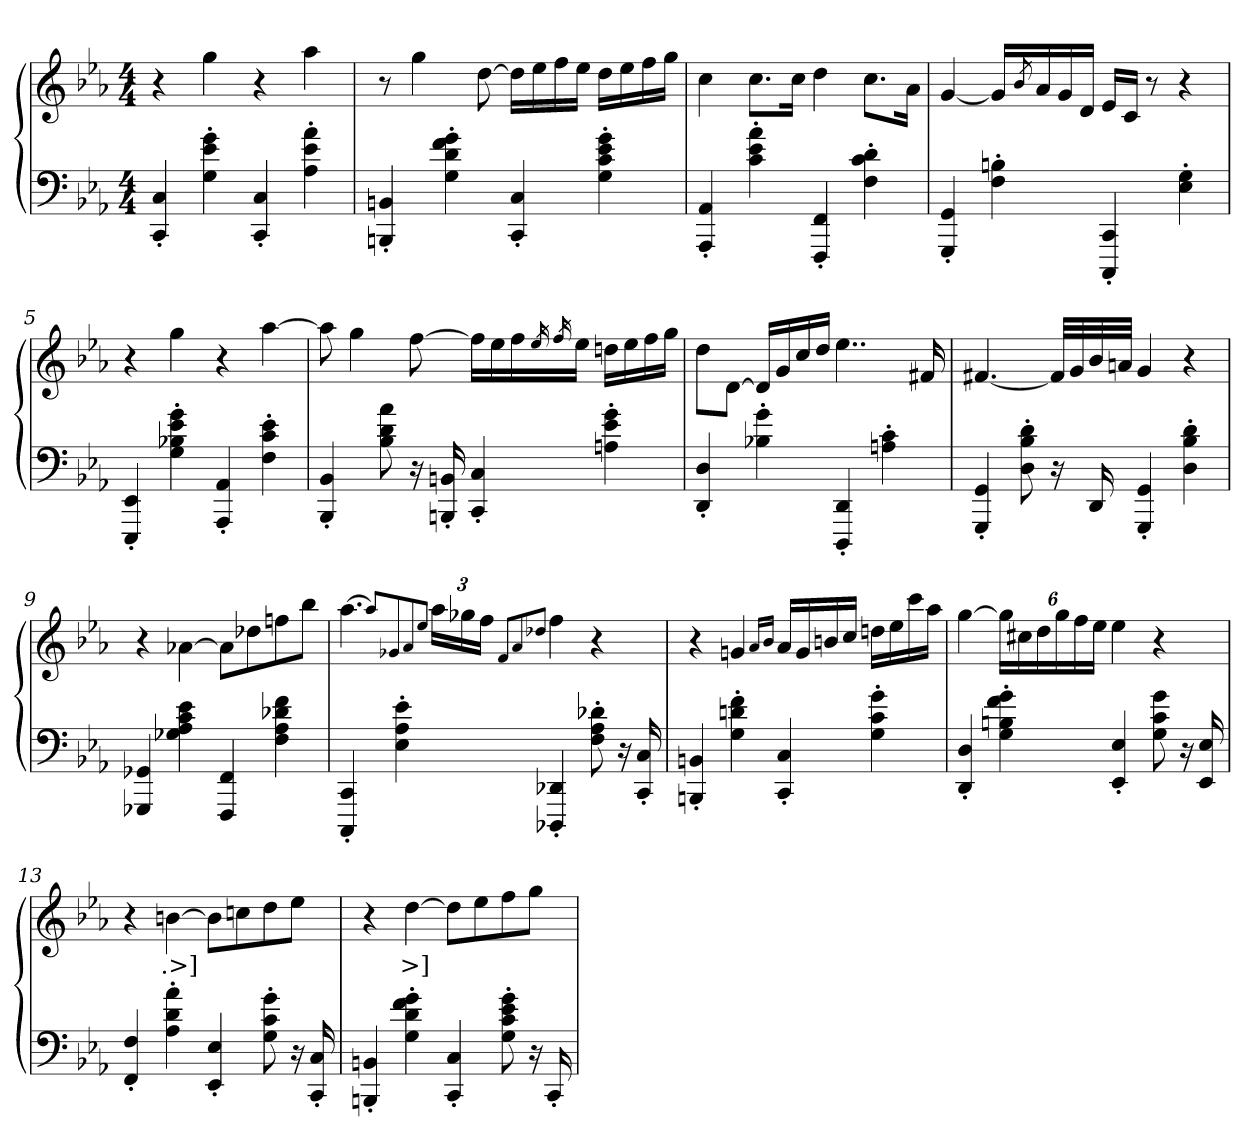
**kern	**kern	**text
*part2	*part1	*part1
*staff2	*staff1	*staff1
*clefF4	*clefG2	*
*k[b-e-a-]	*k[b-e-a-]	*
*M4/4	*M4/4	*
=1	=1	=1
4C'> 4CC'>	4r	.
4g'> 4e-'> 4G'>	4gg	.
4C'> 4CC'>	4r	.
4a-'> 4e-'> 4A-'>	4aa-	.
=2	=2	=2
4BBn'> 4BBBn'>	8r	.
.	4gg	.
4g'> 4f'> 4d'> 4G'>	.	.
.	[8dd	.
4C'> 4CC'>	16ddLL]	.
.	16ee-	.
.	16ff	.
.	16ee-JJ	.
4g'> 4e-'> 4c'> 4G'>	16ddLL	.
.	16ee-	.
.	16ff	.
.	16ggJJ	.
=3	=3	=3
4AA-'> 4AAA-'>	4cc	.
4a-'> 4e-'> 4c'>	8.ccL	.
.	16ccJk	.
4FF'> 4FFF'>	4dd	.
4d'> 4c'> 4F'>	8.ccL	.
.	16a-Jk	.
=4	=4	=4
4GG'> 4GGG'>	[4g	.
4Bn'> 4F'>	16gLL]	.
.	8qb-/	.
.	16a-	.
.	16g	.
.	16dJJ	.
4CC'> 4CCC'>	16e-LL	.
.	16cJJ	.
.	8r	.
4G'> 4E-'>	4r	.
=5	=5	=5
4EE-'> 4EEE-'>	4r	.
4g'> 4e-'> 4B-X'> 4G'>	4gg	.
4AA-'> 4AAA-'>	4r	.
4e-'> 4c'> 4F'>	[4aa-	.
=6	=6	=6
4BB-'> 4BBB-'>	8aa-]	.
.	4gg	.
8a- 8d 8B-	.	.
16r	[8ff	.
16BBn'> 16BBBn'>	.	.
4C'> 4CC'>	16ffLL]	.
.	16ee-	.
.	16ff	.
.	16qee-/	.
.	16qff/	.
.	16ee-JJ	.
4g'> 4e-'> 4An'>	16ddnLL	.
.	16ee-	.
.	16ff	.
.	16ggJJ	.
=7	=7	=7
4D'> 4DD'>	8dd\L	.
.	[8dJ	.
4g'> 4B-X'>	16dLL]	.
.	16g	.
.	16cc	.
.	16ddJJ	.
4DD'> 4DDD'>	4..ee-	.
4c'> 4An'>	.	.
.	16f#X	.
=8	=8	=8
4GG'> 4GGG'>	[4.f#X	.
8d'> 8B-'> 8D'>	.	.
16r	32f#LLL]	.
.	32g	.
16DD	32b-	.
.	32anJJJ	.
4GG'> 4GGG'>	4g	.
4d'> 4B-'> 4D'>	4r	.
=9	=9	=9
4GG-X 4GGG-X	4r	.
4e- 4c 4A- 4G-	[4a-X\	.
4FF 4FFF	8a-L]	.
.	8dd-X	.
4f 4d-X 4A- 4F	8ffn	.
.	8bb-J	.
=10	=10	=10
4CC'> 4CCC'>	[4.aa-	.
4e-'> 4A-'> 4E-'>	.	.
.	8qaa-/L]	.
.	8qg-X/	.
.	8qa-/	.
.	8qee-/J	.
.	24aa-LL	.
.	24gg-	.
.	24ffJJ	.
.	8qf/L	.
.	8qa-/	.
.	8qdd-X/J	.
4DD-X'> 4DDD-X'>	4ff	.
8d-'> 8A-'> 8F'>	4r	.
16r	.	.
16C'> 16CC'>	.	.
=11	=11	=11
4BBn'> 4BBBn'>	4r	.
4f'> 4dn'> 4G'>	4gn	.
.	16qa-/LL	.
.	16qb-/JJ	.
4C'> 4CC'>	16a-LL	.
.	16g	.
.	16bn	.
.	16ccJJ	.
4g'> 4c'> 4G'>	16ddnLL	.
.	16ee-	.
.	16ccc	.
.	16aa-JJ	.
=12	=12	=12
4D'> 4DD'>	[4gg	.
4g'> 4f'> 4Bn'> 4G'>	24ggLL]	.
.	24cc#X	.
.	24dd	.
.	24gg	.
.	24ff	.
.	24ee-JJ	.
4E-'> 4EE-'>	4ee-	.
8g 8c 8G	4r	.
16r	.	.
16E- 16EE-	.	.
=13	=13	=13
4F'> 4FF'>	4r	.
4a-'> 4d'> 4A-'>	[4bn	.>]
4E-'> 4EE-'>	8bL]	.
.	8ccn	.
8g'> 8c'> 8G'>	8dd	.
16r	8ee-J	.
16C'> 16CC'>	.	.
=14	=14	=14
4BBn'> 4BBBn'>	4r	.
4g'> 4f'> 4d'> 4G'>	[4dd	>]
4C'> 4CC'>	8ddL]	.
.	8ee-	.
8g'> 8e-'> 8c'> 8G'>	8ff	.
16r	8ggJ	.
16CC'>	.	.
=	=	=
*-	*-	*-
